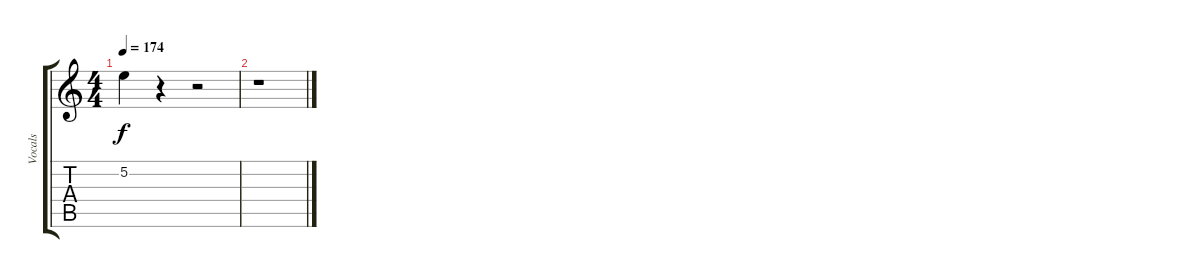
\track ("Vocals" "Vocals") {instrument fretlessbass}
\staff {score tabs}
\tuning (E4 B3 G3 D3 A2 E2) {hide}
\ts (4 4)
\tempo 174
\clef g2
\ks c
5.2{t}.4{dy f} r.4 r.2 |
r.1
